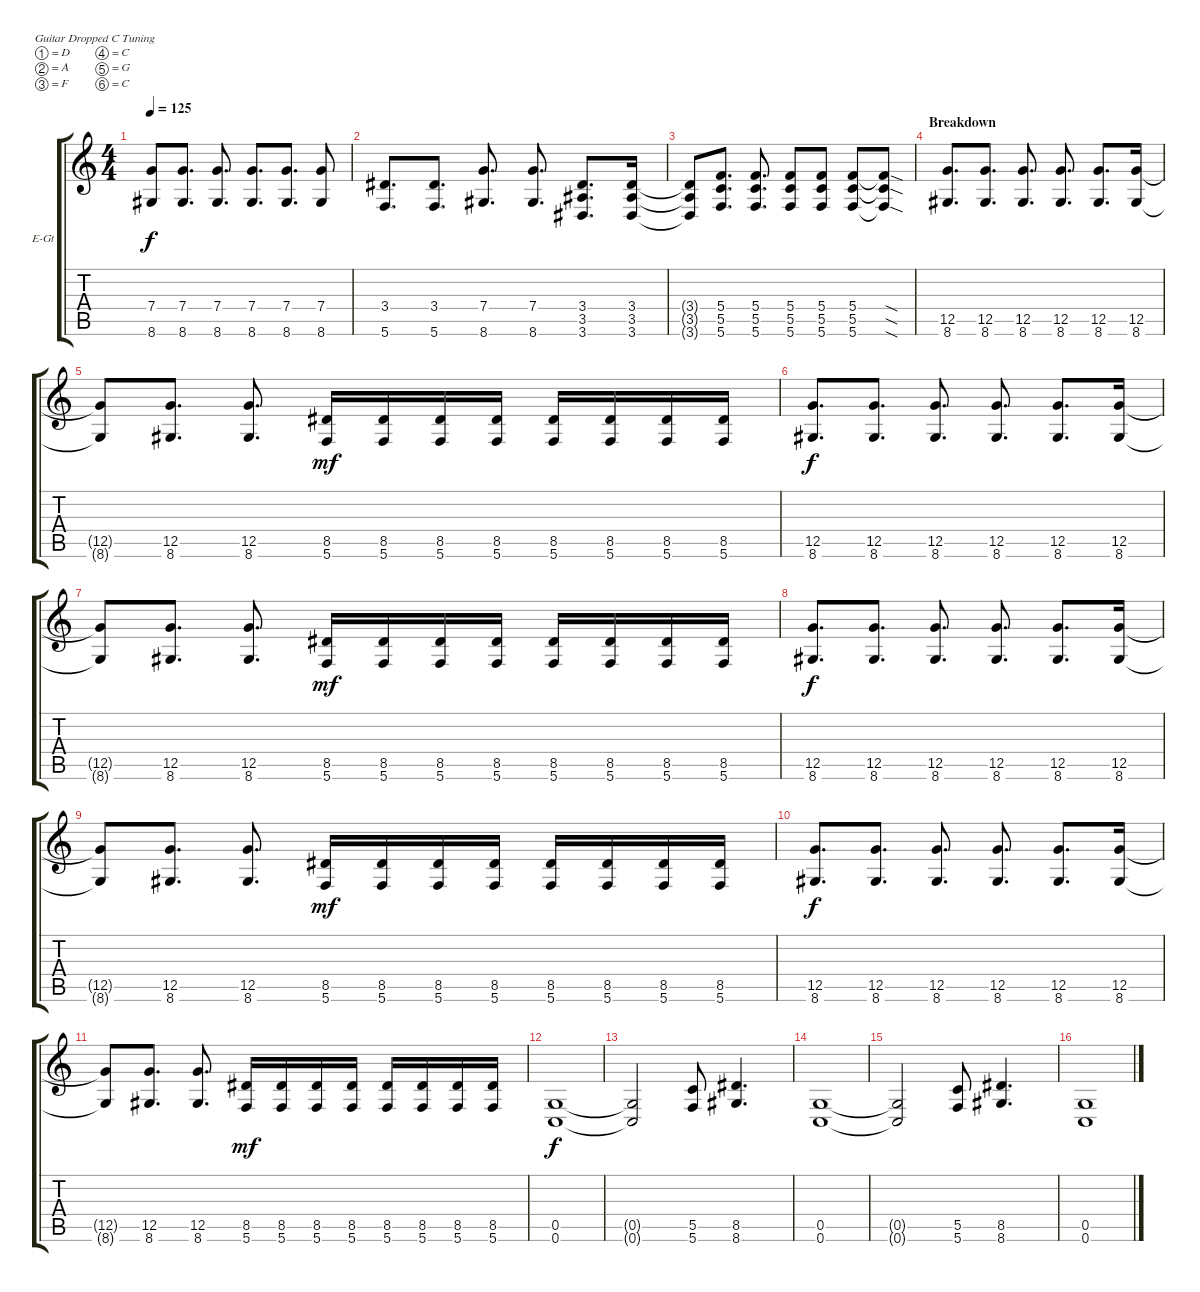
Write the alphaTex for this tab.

\defaultSystemsLayout 4
\bracketExtendMode groupsimilarinstruments
\firstSystemTrackNameOrientation horizontal
\otherSystemsTrackNameOrientation horizontal
\track ("Alex" "E-Gt") {instrument distortionguitar}
\staff {score tabs}
\tuning (D4 A3 F3 C3 G2 C2)
\ts (4 4)
\tempo 125
\clef g2
\ks c
(8.6{t} 7.4{t}).8{dy f} (8.6 7.4).8{d} (8.6 7.4).8{d} (8.6 7.4).8{d} (8.6 7.4).8{d} (8.6 7.4).8 |
(5.6 3.4).8{d} (5.6 3.4).8{d} (8.6 7.4).8{d} (8.6 7.4).8{d} (3.6 3.5 3.4).8{d} (3.6 3.5 3.4).16 |
(3.6{t} 3.5{t} 3.4{t}).8 (5.6 5.5 5.4).8{d} (5.6 5.5 5.4).8{d} (5.6 5.5 5.4).8 (5.6 5.5 5.4).8 (5.6 5.5 5.4).8 (5.6{sod t} 5.5{sod t} 5.4{sod t}).8 |
\section ("" "Breakdown")
(8.6 12.5).8{d} (8.6 12.5).8{d} (8.6 12.5).8{d} (8.6 12.5).8{d} (8.6 12.5).8{d} (8.6 12.5).16 |
(8.6{t} 12.5{t}).8 (8.6 12.5).8{d} (8.6 12.5).8{d} (5.6 8.5).16{dy mf} (8.5 5.6).16 (5.6 8.5).16 (5.6 8.5).16 (5.6 8.5).16 (8.5 5.6).16 (8.5 5.6).16 (8.5 5.6).16 |
(8.6 12.5).8{d dy f} (8.6 12.5).8{d} (8.6 12.5).8{d} (8.6 12.5).8{d} (8.6 12.5).8{d} (8.6 12.5).16 |
(8.6{t} 12.5{t}).8 (8.6 12.5).8{d} (8.6 12.5).8{d} (5.6 8.5).16{dy mf} (8.5 5.6).16 (5.6 8.5).16 (5.6 8.5).16 (5.6 8.5).16 (8.5 5.6).16 (8.5 5.6).16 (8.5 5.6).16 |
(8.6 12.5).8{d dy f} (8.6 12.5).8{d} (8.6 12.5).8{d} (8.6 12.5).8{d} (8.6 12.5).8{d} (8.6 12.5).16 |
(8.6{t} 12.5{t}).8 (8.6 12.5).8{d} (8.6 12.5).8{d} (5.6 8.5).16{dy mf} (8.5 5.6).16 (5.6 8.5).16 (5.6 8.5).16 (5.6 8.5).16 (8.5 5.6).16 (8.5 5.6).16 (8.5 5.6).16 |
(8.6 12.5).8{d dy f} (8.6 12.5).8{d} (8.6 12.5).8{d} (8.6 12.5).8{d} (8.6 12.5).8{d} (8.6 12.5).16 |
(8.6{t} 12.5{t}).8 (8.6 12.5).8{d} (8.6 12.5).8{d} (5.6 8.5).16{dy mf} (8.5 5.6).16 (5.6 8.5).16 (5.6 8.5).16 (5.6 8.5).16 (8.5 5.6).16 (8.5 5.6).16 (8.5 5.6).16 |
(0.6 0.5).1{dy f} |
(0.6{t} 0.5{t}).2 (5.6 5.5).8 (8.5 8.6).4{d} |
(0.6 0.5).1 |
(0.6{t} 0.5{t}).2 (5.6 5.5).8 (8.5 8.6).4{d} |
(0.6 0.5).1
